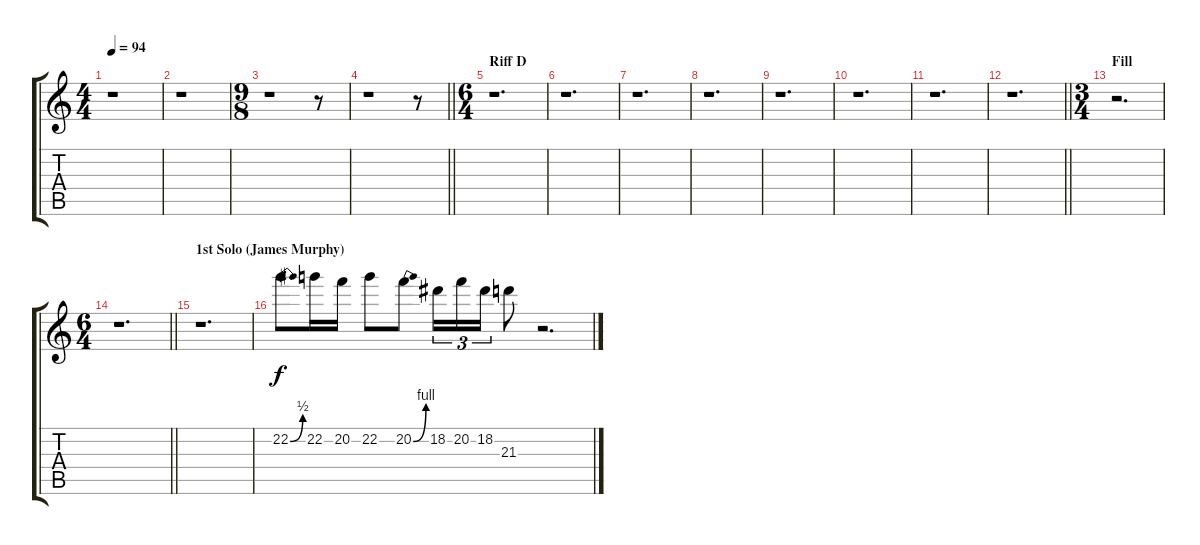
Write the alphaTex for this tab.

\track "" {instrument distortionguitar}
\staff {score tabs}
\tuning (D4 A3 F3 C3 G2 C2) {hide}
\ts (4 4)
\tempo 94
\clef g2
\ks c
r.1{dy f} |
r.1 |
\ts (9 8)
r.1 r.8 |
\barLineRight lightlight
r.1 r.8 |
\ts (6 4)
\section ("" "Riff D")
r.1{d} |
r.1{d} |
r.1{d} |
r.1{d} |
r.1{d} |
r.1{d} |
r.1{d} |
\barLineRight lightlight
r.1{d} |
\ts (3 4)
\section ("" "Fill")
r.2{d} |
\ts (6 4)
\barLineRight lightlight
r.1{d} |
\section ("" "1st Solo (James Murphy)")
r.1{d} |
22.2{be (bend 0 0 60 2)}.8 22.2.16 20.2.16 22.2.8 20.2{be (bend 0 0 60 4)}.8 18.2.16{tu (3 2)} 20.2.16{tu (3 2)} 18.2.16{tu (3 2)} 21.3.8 r.2{d}
